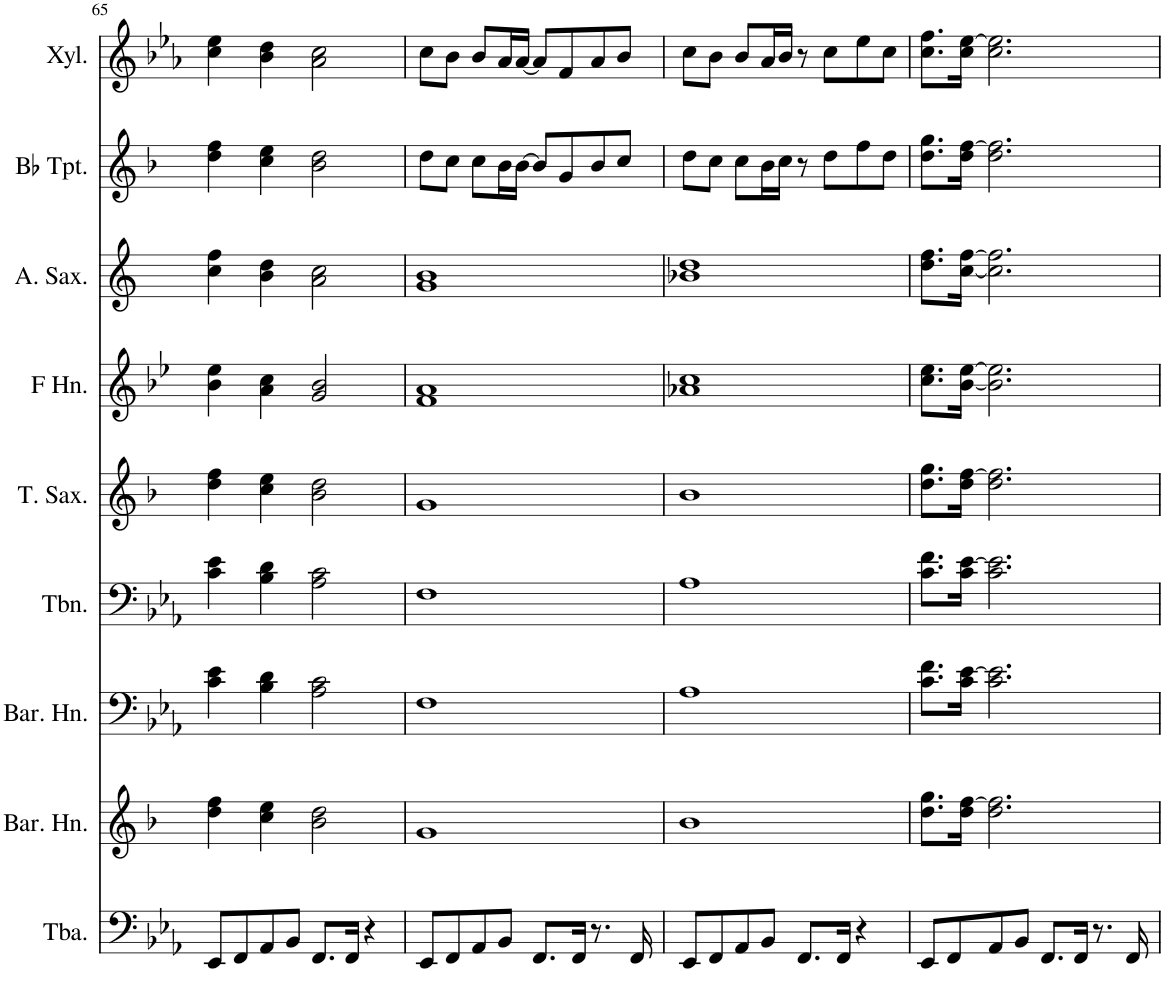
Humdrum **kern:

**kern	**kern	**kern	**kern	**kern	**kern	**kern	**kern	**kern
*part9	*part8	*part7	*part6	*part5	*part4	*part3	*part2	*part1
*staff9	*staff8	*staff7	*staff6	*staff5	*staff4	*staff3	*staff2	*staff1
*I"Tuba	*I"Baritone Horn	*I"Baritone Horn	*I"Trombone	*I"Tenor Saxophone	*I"Horn in F	*I"Alto Saxophone	*I"Bb Trumpet	*I"Xylophone
*I'Tba.	*I'Bar. Hn.	*I'Bar. Hn.	*I'Tbn.	*I'T. Sax.	*	*I'A. Sax.	*I'Bb Tpt.	*I'Xyl.
!!LO:PB:g=z
*clefF4	*clefG2	*clefF4	*clefF4	*clefG2	*clefG2	*clefG2	*clefG2	*clefG2
*	*Trd8c14	*Trd4c7	*	*Trd8c14	*Trd4c7	*Trd5c9	*Trd1c2	*Trd-7c-12
*k[b-e-a-]	*k[b-]	*k[b-e-a-]	*k[b-e-a-]	*k[b-]	*k[b-e-]	*k[]	*k[b-]	*k[b-e-a-]
*M4/4	*M4/4	*M4/4	*M4/4	*M4/4	*M4/4	*M4/4	*M4/4	*M4/4
=65	=65	=65	=65	=65	=65	=65	=65	=65
8EE-/L	4dd\ 4ff\	4c\ 4e-\	4c\ 4e-\	4dd\ 4ff\	4b-\ 4ee-\	4cc\ 4ff\	4dd\ 4ff\	4cc\ 4ee-\
8FF/	.	.	.	.	.	.	.	.
8AA-/	4cc\ 4ee\	4B-\ 4d\	4B-\ 4d\	4cc\ 4ee\	4a\ 4cc\	4b\ 4dd\	4cc\ 4ee\	4b-\ 4dd\
8BB-/J	.	.	.	.	.	.	.	.
8.FF/L	2b-\ 2dd\	2A-\ 2c\	2A-\ 2c\	2b-\ 2dd\	2g/ 2b-/	2a\ 2cc\	2b-\ 2dd\	2a-\ 2cc\
16FF/Jk	.	.	.	.	.	.	.	.
4r	.	.	.	.	.	.	.	.
=66	=66	=66	=66	=66	=66	=66	=66	=66
8EE-/L	1g	1F	1F	1g	1f 1a	1g 1b	8dd\L	8cc\L
8FF/	.	.	.	.	.	.	8cc\J	8b-\J
8AA-/	.	.	.	.	.	.	8cc\L	8b-/L
8BB-/J	.	.	.	.	.	.	16b-\L	16a-/L
.	.	.	.	.	.	.	[16b-\JJ	[16a-/JJ
8.FF/L	.	.	.	.	.	.	8b-/L]	8a-/L]
.	.	.	.	.	.	.	8g/	8f/
16FF/Jk	.	.	.	.	.	.	.	.
8.r	.	.	.	.	.	.	8b-/	8a-/
.	.	.	.	.	.	.	8cc/J	8b-/J
16FF/	.	.	.	.	.	.	.	.
=67	=67	=67	=67	=67	=67	=67	=67	=67
8EE-/L	1b-	1A-	1A-	1b-	1a-X 1cc	1b-X 1dd	8dd\L	8cc\L
8FF/	.	.	.	.	.	.	8cc\J	8b-\J
8AA-/	.	.	.	.	.	.	8cc\L	8b-/L
8BB-/J	.	.	.	.	.	.	16b-\L	16a-/L
.	.	.	.	.	.	.	16cc\JJ	16b-/JJ
8.FF/L	.	.	.	.	.	.	8r	8r
.	.	.	.	.	.	.	8dd\L	8cc\L
16FF/Jk	.	.	.	.	.	.	.	.
4r	.	.	.	.	.	.	8ff\	8ee-\
.	.	.	.	.	.	.	8dd\J	8cc\J
=68	=68	=68	=68	=68	=68	=68	=68	=68
8EE-/L	8.dd\ 8.gg\L	8.c\ 8.f\L	8.c\ 8.f\L	8.dd\ 8.gg\L	8.cc\ 8.ee-\L	8.dd\ 8.ff\L	8.dd\ 8.gg\L	8.cc\ 8.ff\L
8FF/	.	.	.	.	.	.	.	.
.	16dd\ [16ff\Jk	16c\ [16e-\Jk	16c\ [16e-\Jk	16dd\ [16ff\Jk	[16b-\ [16ee-\Jk	[16cc\ [16ff\Jk	16dd\ [16ff\Jk	16cc\ [16ee-\Jk
8AA-/	2.dd\ 2.ff\]	2.c\ 2.e-\]	2.c\ 2.e-\]	2.dd\ 2.ff\]	2.b-\] 2.ee-\]	2.cc\] 2.ff\]	2.dd\ 2.ff\]	2.cc\ 2.ee-\]
8BB-/J	.	.	.	.	.	.	.	.
8.FF/L	.	.	.	.	.	.	.	.
16FF/Jk	.	.	.	.	.	.	.	.
8.r	.	.	.	.	.	.	.	.
16FF/	.	.	.	.	.	.	.	.
=	=	=	=	=	=	=	=	=
*-	*-	*-	*-	*-	*-	*-	*-	*-
